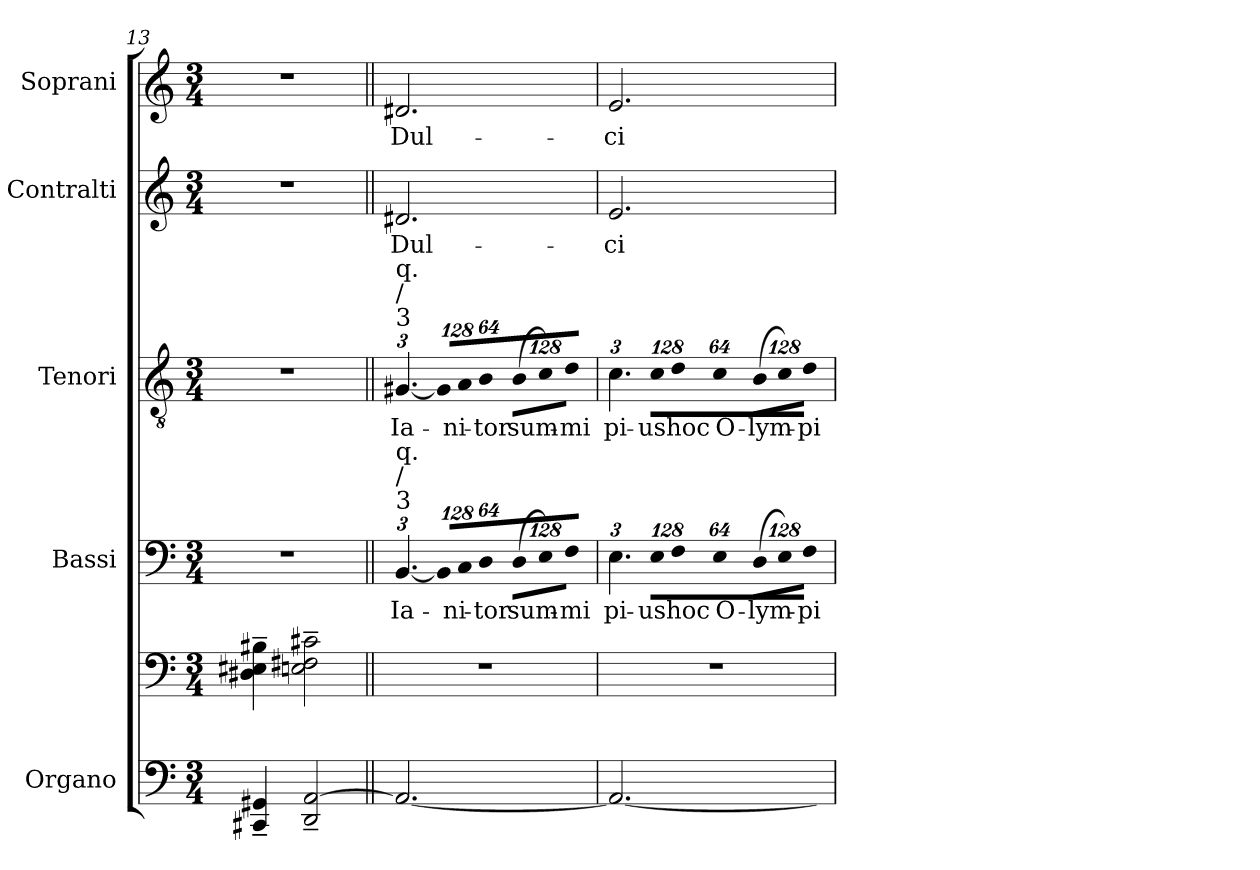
**kern	**kern	**kern	**text	**kern	**text	**kern	**text	**kern	**text
*part5	*part5	*part4	*part4	*part3	*part3	*part2	*part2	*part1	*part1
*staff6	*staff5	*staff4	*staff4	*staff3	*staff3	*staff2	*staff2	*staff1	*staff1
*I"Organo	*	*I"Bassi	*	*I"Tenori	*	*I"Contralti	*	*I"Soprani	*
*I'Org.	*	*I'B.	*	*I'T.	*	*I'C.	*	*I'S.	*
*clefF4	*clefF4	*clefF4	*	*clefGv2	*	*clefG2	*	*clefG2	*
*	*	*	*	*ITrd7c12	*	*	*	*	*
*k[]	*k[]	*k[]	*	*k[]	*	*k[]	*	*k[]	*
*C:	*C:	*C:	*	*C:	*	*C:	*	*C:	*
*M3/4	*M3/4	*M3/4	*	*M3/4	*	*M3/4	*	*M3/4	*
=13	=13	=13	=13	=13	=13	=13	=13	=13	=13
!	!	!LO:N:vis=1	!	!LO:N:vis=1	!	!LO:N:vis=1	!	!LO:N:vis=1	!
4CC#Xi/~ 4GG#Xi~	4D#Xi\~ 4E#Xi~ 4B#Xi~	2.r	.	2.r	.	2.r	.	2.r	.
2DDi/~ [2AAi~	2Eni\~ 2F#Xi~ 2c#Xi~	.	.	.	.	.	.	.	.
!!LO:LB:g=z
=14||	=14||	=14||	=14||	=14||	=14||	=14||	=14||	=14||	=14||
!	!LO:N:vis=1	!	!	!	!	!	!	!	!
*	*	*Xbrackettup	*	*	*	*	*	*	*
!	!	!	!LO:LY:b:color=#000000	!	!	!	!	!	!
*	*	*	*	*Xbrackettup	*	*	*	*	*
!	!	!	!	!	!LO:LY:b:color=#000000	!	!	!	!
!	!	!	!	!	!	!	!LO:LY:b:color=#000000	!	!
!	!	!	!	!LO:TX:a:t=3	!	!	!	!	!
!	!	!	!	!LO:TX:t=/	!	!	!	!	!
!	!	!	!	!LO:TX:t=q.	!	!	!	!	!
!	!	!LO:TX:a:t=3	!	!	!	!	!	!	!
!	!	!LO:TX:t=/	!	!	!	!	!	!	!
!	!	!LO:TX:t=q.	!	!	!	!	!	!	!
!	!	!	!	!	!	!	!	!	!LO:LY:b:color=#000000
2.AAi/_	2.r	[6.BBi/	Ia-	[6.GG#Xi/	Ia-	2.d#Xi/	Dul-	2.d#Xi/	Dul-
!	!	!LO:N:vis=8	!	!LO:N:vis=8	!	!	!	!	!
.	.	1024%85BBi/L]	.	1024%85GG#i/L]	.	.	.	.	.
!	!	!LO:N:vis=8	!	!	!	!	!	!	!
!	!	!	!LO:LY:b:color=#000000	!LO:N:vis=8	!	!	!	!	!
!	!	!	!	!	!LO:LY:b:color=#000000	!	!	!	!
.	.	1024%85Ci/	-ni-	1024%85AAi/	-ni-	.	.	.	.
!	!	!LO:N:vis=8	!	!	!	!	!	!	!
!	!	!	!LO:LY:b:color=#000000	!LO:N:vis=8	!	!	!	!	!
!	!	!	!	!	!LO:LY:b:color=#000000	!	!	!	!
.	.	512%43Di/J	-tor	512%43BBi/J	-tor	.	.	.	.
!	!	!LO:N:vis=8	!	!	!	!	!	!	!
!	!	!	!LO:LY:b:color=#000000	!LO:N:vis=8	!	!	!	!	!
!	!	!	!	!	!LO:LY:b:color=#000000	!	!	!	!
.	.	(1024%85Di\L	sum-	(1024%85BBi\L	sum-	.	.	.	.
!	!	!LO:N:vis=8	!	!LO:N:vis=8	!	!	!	!	!
.	.	1024%85Ei\)	.	1024%85Ci\)	.	.	.	.	.
!	!	!LO:N:vis=8	!	!	!	!	!	!	!
!	!	!	!LO:LY:b:color=#000000	!LO:N:vis=8	!	!	!	!	!
!	!	!	!	!	!LO:LY:b:color=#000000	!	!	!	!
.	.	512%43Fi\J	-mi	512%43Di\J	-mi	.	.	.	.
=15	=15	=15	=15	=15	=15	=15	=15	=15	=15
!	!LO:N:vis=1	!	!	!	!	!	!	!	!
!	!	!	!LO:LY:b:color=#000000	!	!	!	!	!	!
!	!	!	!	!	!LO:LY:b:color=#000000	!	!	!	!
!	!	!	!	!	!	!	!LO:LY:b:color=#000000	!	!
!	!	!	!	!	!	!	!	!	!LO:LY:b:color=#000000
2.AAi/_	2.r	6.Ei\	pi-	6.Ci\	pi-	2.ei/	-ci-	2.ei/	-ci-
!	!	!LO:N:vis=8	!	!	!	!	!	!	!
!	!	!	!LO:LY:b:color=#000000	!LO:N:vis=8	!	!	!	!	!
!	!	!	!	!	!LO:LY:b:color=#000000	!	!	!	!
.	.	1024%85Ei\L	-us	1024%85Ci\L	-us	.	.	.	.
!	!	!LO:N:vis=8	!	!	!	!	!	!	!
!	!	!	!LO:LY:b:color=#000000	!LO:N:vis=8	!	!	!	!	!
!	!	!	!	!	!LO:LY:b:color=#000000	!	!	!	!
.	.	1024%85Fi\	hoc	1024%85Di\	hoc	.	.	.	.
!	!	!LO:N:vis=8	!	!	!	!	!	!	!
!	!	!	!LO:LY:b:color=#000000	!LO:N:vis=8	!	!	!	!	!
!	!	!	!	!	!LO:LY:b:color=#000000	!	!	!	!
.	.	512%43Ei\J	O-	512%43Ci\J	O-	.	.	.	.
!	!	!LO:N:vis=8	!	!	!	!	!	!	!
!	!	!	!LO:LY:b:color=#000000	!LO:N:vis=8	!	!	!	!	!
!	!	!	!	!	!LO:LY:b:color=#000000	!	!	!	!
.	.	(1024%85Di\L	-lym-	(1024%85BBi\L	-lym-	.	.	.	.
!	!	!LO:N:vis=8	!	!LO:N:vis=8	!	!	!	!	!
.	.	1024%85Ei\)	.	1024%85Ci\)	.	.	.	.	.
!	!	!LO:N:vis=8	!	!	!	!	!	!	!
!	!	!	!LO:LY:b:color=#000000	!LO:N:vis=8	!	!	!	!	!
!	!	!	!	!	!LO:LY:b:color=#000000	!	!	!	!
.	.	512%43Fi\J	-pi	512%43Di\J	-pi	.	.	.	.
=	=	=	=	=	=	=	=	=	=
*-	*-	*-	*-	*-	*-	*-	*-	*-	*-
